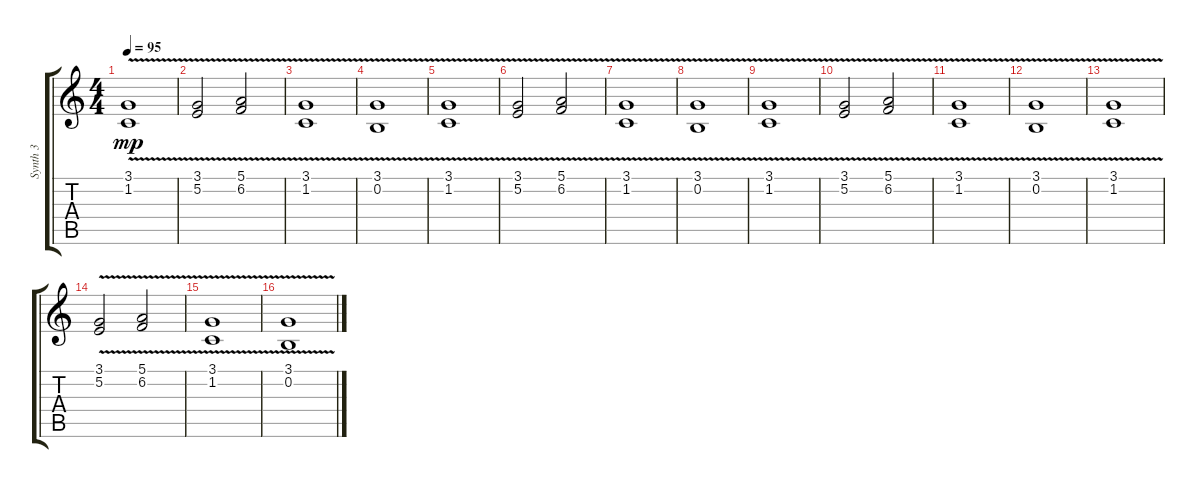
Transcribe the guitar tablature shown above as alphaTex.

\track ("Synth 3" "Synth 3") {instrument fx4atmosphere}
\staff {score tabs}
\tuning (E4 B3 G3 D3 A2 E2) {hide}
\ts (4 4)
\tempo 95
\clef g2
\ks c
(3.1{v} 1.2{v}).1{dy mp} |
(3.1{v} 5.2{v}).2 (5.1{v} 6.2{v}).2 |
(3.1{v} 1.2{v}).1 |
(3.1{v} 0.2{v}).1 |
(3.1{v} 1.2{v}).1 |
(3.1{v} 5.2{v}).2 (5.1{v} 6.2{v}).2 |
(3.1{v} 1.2{v}).1 |
(3.1{v} 0.2{v}).1 |
(3.1{v} 1.2{v}).1 |
(3.1{v} 5.2{v}).2 (5.1{v} 6.2{v}).2 |
(3.1{v} 1.2{v}).1{volume 6} |
(3.1{v} 0.2{v}).1 |
(3.1{v} 1.2{v}).1 |
(3.1{v} 5.2{v}).2 (5.1{v} 6.2{v}).2 |
(3.1{v} 1.2{v}).1{volume 4} |
(3.1{v} 0.2{v}).1
